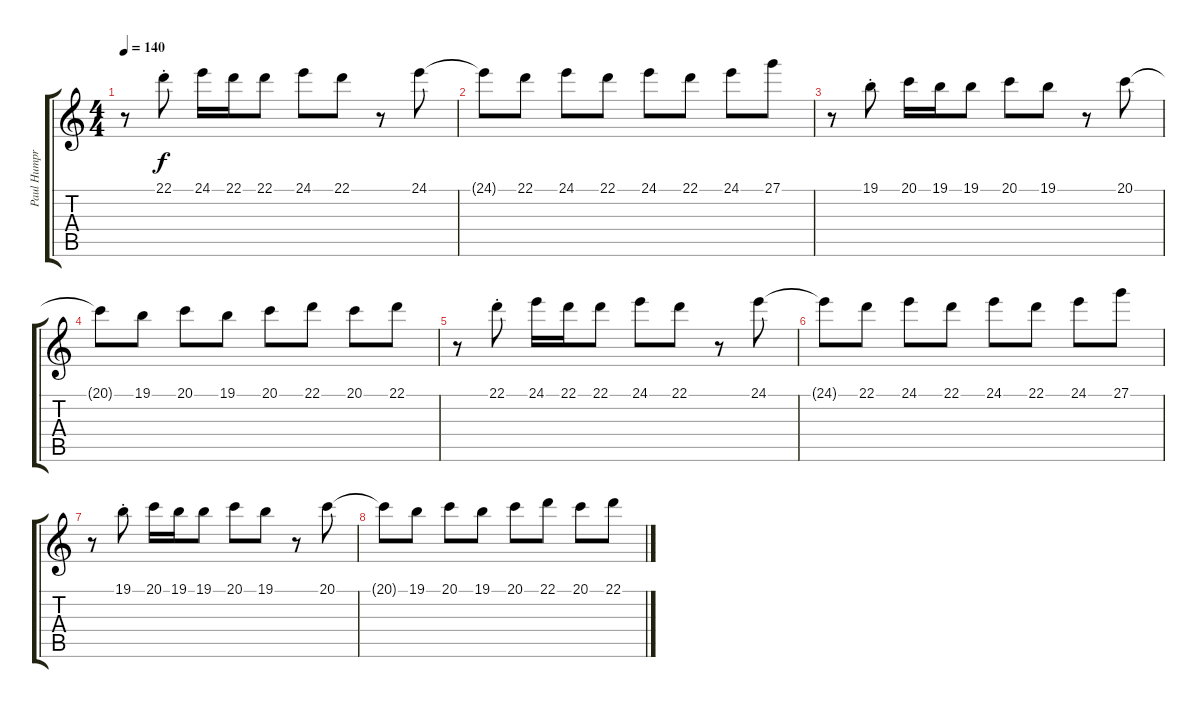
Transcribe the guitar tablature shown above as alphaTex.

\track ("Paul Humpreys - Keyboard - lead FX" "Paul Humpr") {instrument tangoaccordion}
\staff {score tabs}
\tuning (E4 B3 G3 D3 A2 E2) {hide}
\ts (4 4)
\tempo 140
\clef g2
\ks c
r.8{dy f} 22.1{st}.8 24.1.16 22.1.16 22.1.8 24.1.8 22.1.8 r.8 24.1.8 |
24.1{t}.8 22.1.8 24.1.8 22.1.8 24.1.8 22.1.8 24.1.8 27.1.8 |
r.8 19.1{st}.8 20.1.16 19.1.16 19.1.8 20.1.8 19.1.8 r.8 20.1.8 |
20.1{t}.8 19.1.8 20.1.8 19.1.8 20.1.8 22.1.8 20.1.8 22.1.8 |
r.8 22.1{st}.8 24.1.16 22.1.16 22.1.8 24.1.8 22.1.8 r.8 24.1.8 |
24.1{t}.8 22.1.8 24.1.8 22.1.8 24.1.8 22.1.8 24.1.8 27.1.8 |
r.8 19.1{st}.8 20.1.16 19.1.16 19.1.8 20.1.8 19.1.8 r.8 20.1.8 |
20.1{t}.8 19.1.8 20.1.8 19.1.8 20.1.8 22.1.8 20.1.8 22.1.8
